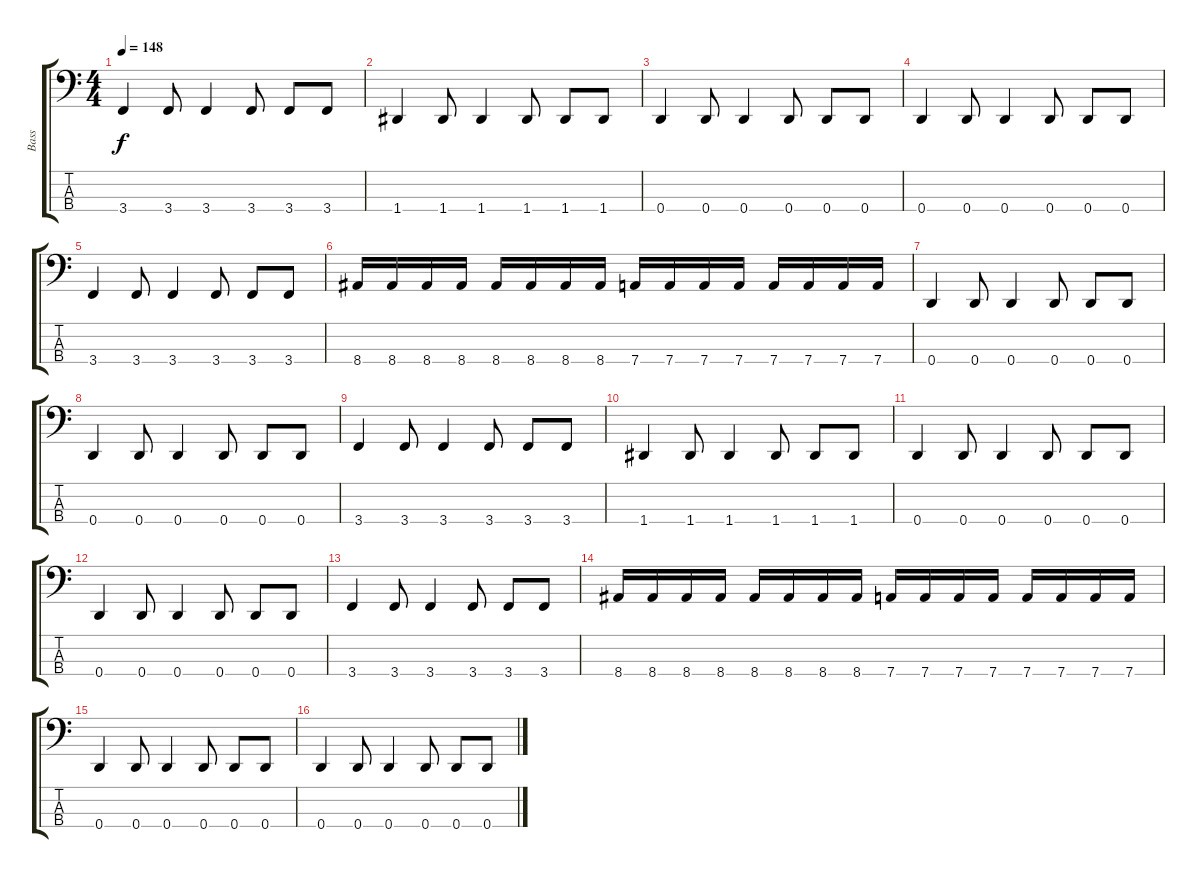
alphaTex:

\track ("Bass" "Bass") {instrument electricbassfinger}
\staff {score tabs}
\tuning (G2 D2 A1 D1) {hide}
\ts (4 4)
\tempo 148
\clef f4
\ks c
3.4.4{dy f} 3.4.8 3.4.4 3.4.8 3.4.8 3.4.8 |
1.4.4 1.4.8 1.4.4 1.4.8 1.4.8 1.4.8 |
0.4.4 0.4.8 0.4.4 0.4.8 0.4.8 0.4.8 |
0.4.4 0.4.8 0.4.4 0.4.8 0.4.8 0.4.8 |
3.4.4 3.4.8 3.4.4 3.4.8 3.4.8 3.4.8 |
8.4.16 8.4.16 8.4.16 8.4.16 8.4.16 8.4.16 8.4.16 8.4.16 7.4.16 7.4.16 7.4.16 7.4.16 7.4.16 7.4.16 7.4.16 7.4.16 |
0.4.4 0.4.8 0.4.4 0.4.8 0.4.8 0.4.8 |
0.4.4 0.4.8 0.4.4 0.4.8 0.4.8 0.4.8 |
3.4.4 3.4.8 3.4.4 3.4.8 3.4.8 3.4.8 |
1.4.4 1.4.8 1.4.4 1.4.8 1.4.8 1.4.8 |
0.4.4 0.4.8 0.4.4 0.4.8 0.4.8 0.4.8 |
0.4.4 0.4.8 0.4.4 0.4.8 0.4.8 0.4.8 |
3.4.4 3.4.8 3.4.4 3.4.8 3.4.8 3.4.8 |
8.4.16 8.4.16 8.4.16 8.4.16 8.4.16 8.4.16 8.4.16 8.4.16 7.4.16 7.4.16 7.4.16 7.4.16 7.4.16 7.4.16 7.4.16 7.4.16 |
0.4.4 0.4.8 0.4.4 0.4.8 0.4.8 0.4.8 |
0.4.4 0.4.8 0.4.4 0.4.8 0.4.8 0.4.8
